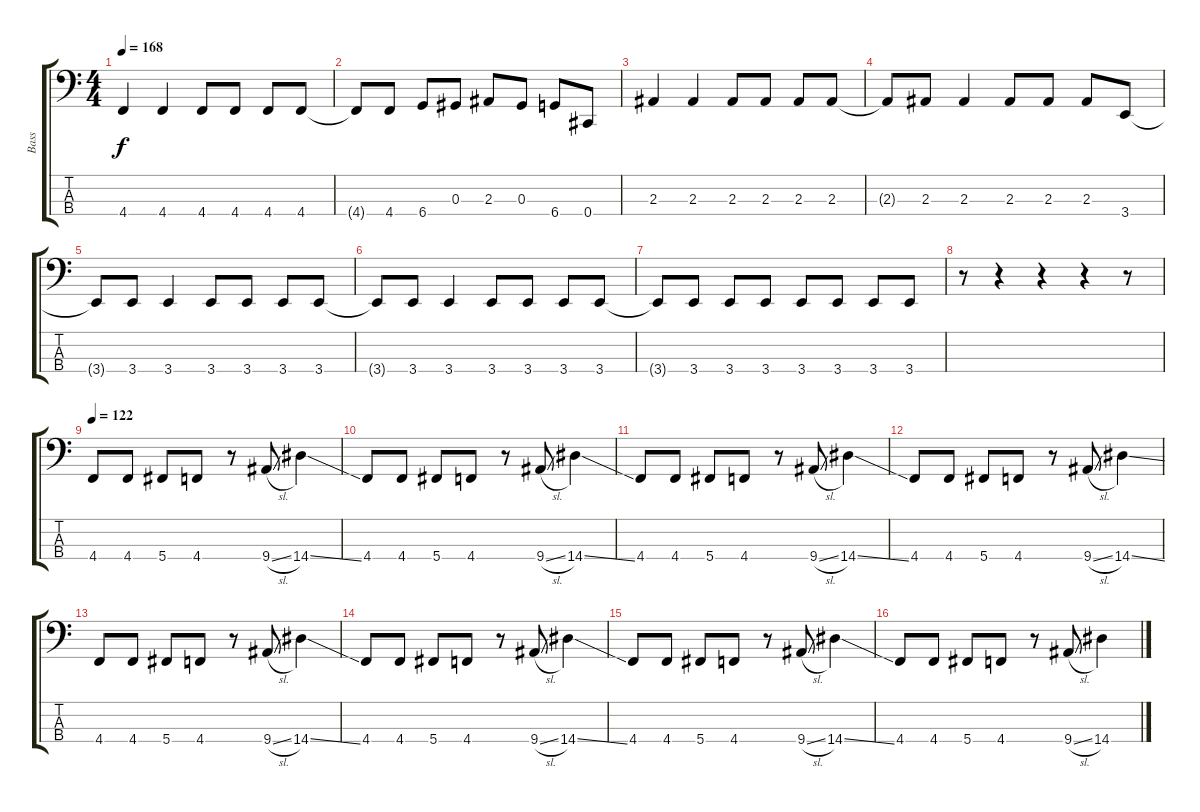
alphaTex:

\track ("Bass" "Bass") {instrument electricbasspick}
\staff {score tabs}
\tuning (Gb2 Db2 Ab1 Db1) {hide}
\ts (4 4)
\tempo 168
\clef f4
\ks c
4.4.4{dy f} 4.4.4 4.4.8 4.4.8 4.4.8 4.4.8 |
4.4{t}.8 4.4.8 6.4.8 0.3.8 2.3.8 0.3.8 6.4.8 0.4.8 |
2.3.4 2.3.4 2.3.8 2.3.8 2.3.8 2.3.8 |
2.3{t}.8 2.3.8 2.3.4 2.3.8 2.3.8 2.3.8 3.4.8 |
3.4{t}.8 3.4.8 3.4.4 3.4.8 3.4.8 3.4.8 3.4.8 |
3.4{t}.8 3.4.8 3.4.4 3.4.8 3.4.8 3.4.8 3.4.8 |
3.4{t}.8 3.4.8 3.4.8 3.4.8 3.4.8 3.4.8 3.4.8 3.4.8 |
r.8 r.4 r.4 r.4 r.8 |
\tempo 122
4.4.8 4.4.8 5.4.8 4.4.8 r.8 9.4{sl}.8 14.4{ss}.4 |
4.4.8 4.4.8 5.4.8 4.4.8 r.8 9.4{sl}.8 14.4{ss}.4 |
4.4.8 4.4.8 5.4.8 4.4.8 r.8 9.4{sl}.8 14.4{ss}.4 |
4.4.8 4.4.8 5.4.8 4.4.8 r.8 9.4{sl}.8 14.4{ss}.4 |
4.4.8 4.4.8 5.4.8 4.4.8 r.8 9.4{sl}.8 14.4{ss}.4 |
4.4.8 4.4.8 5.4.8 4.4.8 r.8 9.4{sl}.8 14.4{ss}.4 |
4.4.8 4.4.8 5.4.8 4.4.8 r.8 9.4{sl}.8 14.4{ss}.4 |
4.4.8 4.4.8 5.4.8 4.4.8 r.8 9.4{sl}.8 14.4{ss}.4
